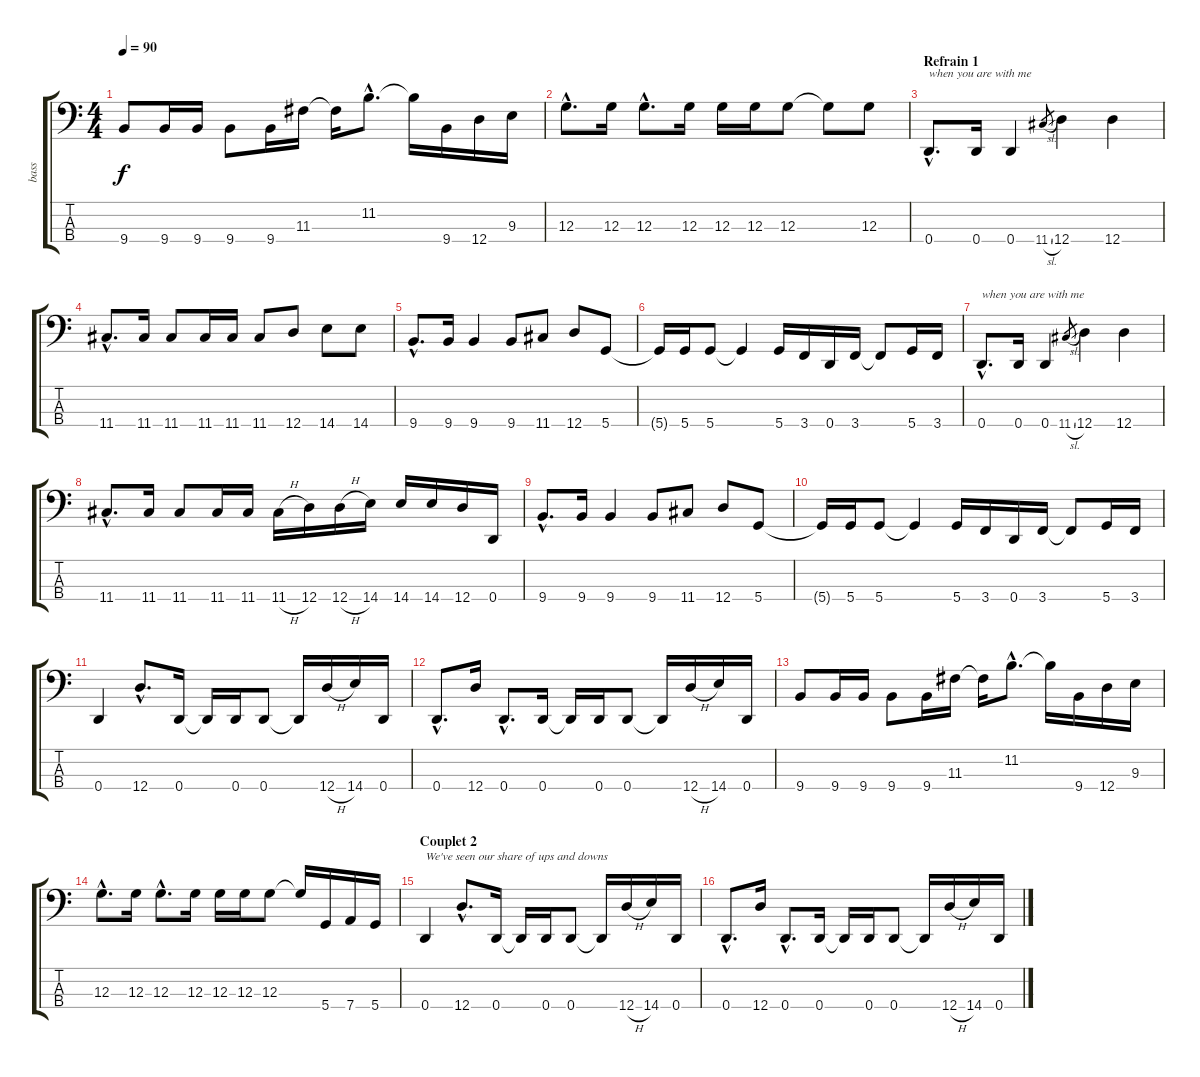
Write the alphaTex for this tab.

\track ("bass" "bass") {instrument electricbassfinger}
\staff {score tabs}
\tuning (F2 C2 G1 D1) {hide}
\ts (4 4)
\tempo 90
\clef f4
\ks c
9.4.8{dy f} 9.4.16 9.4.16 9.4.8 9.4.16 11.3.16 11.3{t}.16 11.2{hac}.8{d} 11.2{t}.16 9.4.16 12.4.16 9.3.16 |
12.3{hac}.8{d} 12.3.16 12.3{hac}.8{d} 12.3.16 12.3.16 12.3.16 12.3.8 12.3{t}.8 12.3.8 |
\section ("" "Refrain 1")
0.4{hac}.8{d txt "when you are with me"} 0.4.16 0.4.4 11.4{sl}.8{gr} 12.4.4 12.4.4 |
11.4{hac}.8{d} 11.4.16 11.4.8 11.4.16 11.4.16 11.4.8 12.4.8 14.4.8 14.4.8 |
9.4{hac}.8{d} 9.4.16 9.4.4 9.4.8 11.4.8 12.4.8 5.4.8 |
5.4{t}.16 5.4.16 5.4.8 5.4{t}.4 5.4.16 3.4.16 0.4.16 3.4.16 3.4{t}.8 5.4.16 3.4.16 |
0.4{hac}.8{d txt "when you are with me"} 0.4.16 0.4.4 11.4{sl}.8{gr} 12.4.4 12.4.4 |
11.4{hac}.8{d} 11.4.16 11.4.8 11.4.16 11.4.16 11.4{h}.16 12.4.16 12.4{h}.16 14.4.16 14.4.16 14.4.16 12.4.16 0.4.16 |
9.4{hac}.8{d} 9.4.16 9.4.4 9.4.8 11.4.8 12.4.8 5.4.8 |
5.4{t}.16 5.4.16 5.4.8 5.4{t}.4 5.4.16 3.4.16 0.4.16 3.4.16 3.4{t}.8 5.4.16 3.4.16 |
0.4.4 12.4{hac}.8{d} 0.4.16 0.4{t}.16 0.4.16 0.4.8 0.4{t}.16 12.4{h}.16 14.4.16 0.4.16 |
0.4{hac}.8{d} 12.4.16 0.4{hac}.8{d} 0.4.16 0.4{t}.16 0.4.16 0.4.8 0.4{t}.16 12.4{h}.16 14.4.16 0.4.16 |
9.4.8 9.4.16 9.4.16 9.4.8 9.4.16 11.3.16 11.3{t}.16 11.2{hac}.8{d} 11.2{t}.16 9.4.16 12.4.16 9.3.16 |
12.3{hac}.8{d} 12.3.16 12.3{hac}.8{d} 12.3.16 12.3.16 12.3.16 12.3.8 12.3{t}.16 5.4.16 7.4.16 5.4.16 |
\section ("" "Couplet 2")
0.4.4{txt "We've seen our share of ups and downs"} 12.4{hac}.8{d} 0.4.16 0.4{t}.16 0.4.16 0.4.8 0.4{t}.16 12.4{h}.16 14.4.16 0.4.16 |
0.4{hac}.8{d} 12.4.16 0.4{hac}.8{d} 0.4.16 0.4{t}.16 0.4.16 0.4.8 0.4{t}.16 12.4{h}.16 14.4.16 0.4.16
